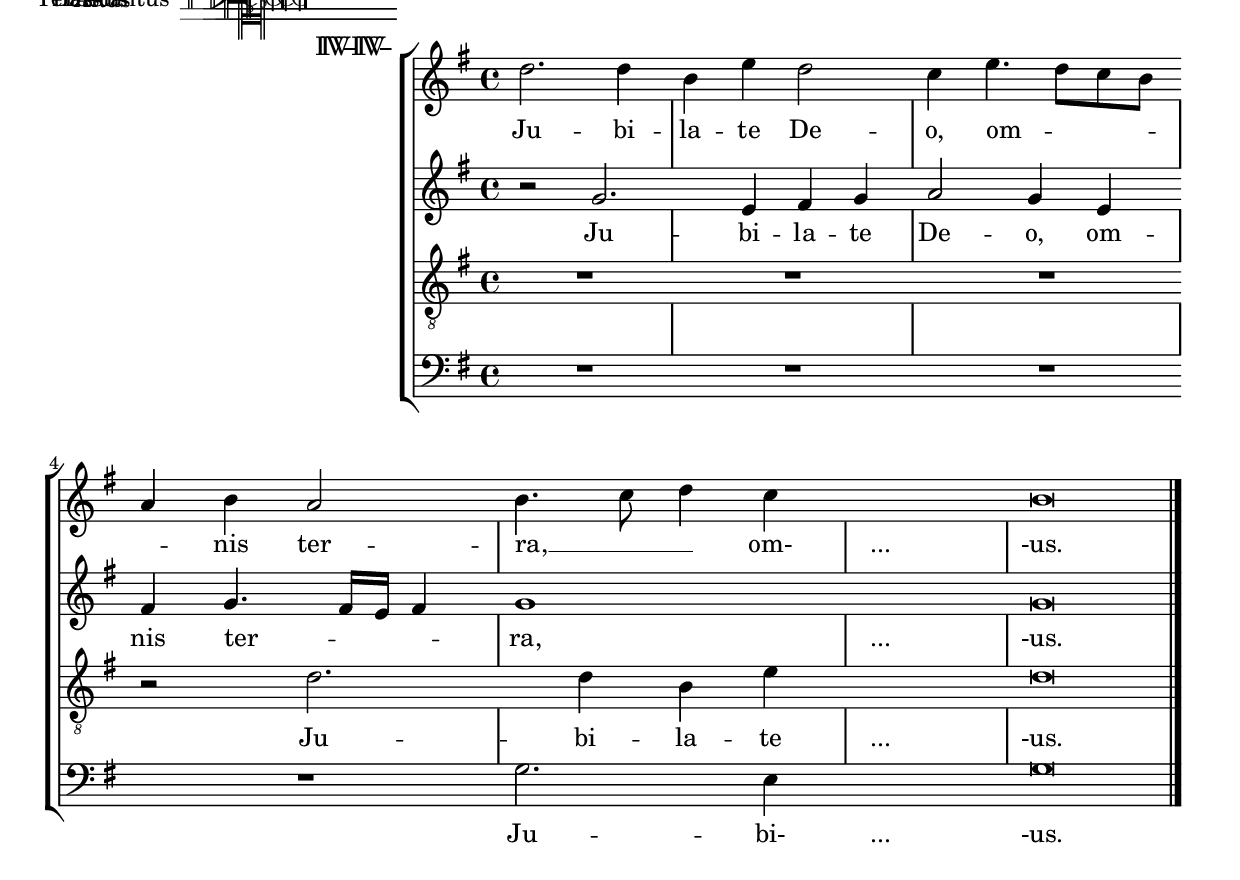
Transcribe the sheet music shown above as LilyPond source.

%% Do not edit this file; it is auto-generated from LSR http://lsr.dsi.unimi.it
%% This file is in the public domain.
\version "2.13.1"

\header {
  lsrtags = "staff-notation, ancient-notation"

%% Translation of GIT committish: aea975539ec44fd0f1a8fd25930b88b5ab64b53a
  texidoces = "
Los «incipit» se pueden escribir utilizando el grob del nombre del
instruemento, pero manteniendo independientes las definiciones del
nombre del instrumento y del incipit."
 
 doctitlees = "Incipit"

  texidoc = "
Incipits can be added using the instrument name grob, but keeping
separate the instrument name definition and the incipit definition.

"
  doctitle = "Incipit"
} % begin verbatim

incipit =
#(define-music-function (parser location incipit-music) (ly:music?)
  #{
    \once \override Staff.InstrumentName #'self-alignment-X = #RIGHT
    \once \override Staff.InstrumentName #'self-alignment-Y = #UP
    \once \override Staff.InstrumentName #'Y-offset = #4
    \once \override Staff.InstrumentName #'padding = #0.3
    \once \override Staff.InstrumentName #'stencil =
    #(lambda (grob)
       (let* ((instrument-name (ly:grob-property grob 'long-text))
              (layout (ly:output-def-clone (ly:grob-layout grob)))
              (music (make-music 'SequentialMusic
                      'elements (list (make-music 'ContextSpeccedMusic
                                        'context-type 'MensuralStaff
                                        'element (make-music 'PropertySet
                                                   'symbol 'instrumentName
                                                   'value instrument-name))
                                      $incipit-music)))
              (score (ly:make-score music))
              (mm (ly:output-def-lookup layout 'mm))
              (indent (ly:output-def-lookup layout 'indent))
              (width (ly:output-def-lookup layout 'incipit-width))
              (incipit-width (if (number? width)
                                 (* width mm)
                                 (* indent 0.5))))
         (ly:output-def-set-variable! layout 'indent (- indent incipit-width))
         (ly:output-def-set-variable! layout 'line-width indent)
         (ly:output-def-set-variable! layout 'ragged-right #f)
         (ly:output-def-set-variable! layout 'ragged-last #f)
         (ly:output-def-set-variable! layout 'system-count 1)
         (ly:score-add-output-def! score layout)
         (ly:grob-set-property! grob 'long-text
               (markup #:score score))
         (ly:system-start-text::print grob)))
  #})

%%%%%%%%%%%%%%%%%%%%%%%%%

global = {
  \set Score.skipBars = ##t
  \key g \major
  \time 4/4

  % the actual music
  \skip 1*8

  % let finis bar go through all staves
  \override Staff.BarLine #'transparent = ##f

  % finis bar
  \bar "|."
}

discantusIncipit = <<
  \new MensuralVoice = "discantusIncipit" <<
    \repeat unfold 9 { s1 \noBreak }
    {
      \clef "neomensural-c1"
      \key f \major
      \time 2/2
      c''1.
    }
  >>
  \new Lyrics \lyricsto discantusIncipit { IV- }
>>

discantusNotes = {
  \transpose c' c'' {
    \clef "treble"
    d'2. d'4 |
    b e' d'2 |
    c'4 e'4.( d'8 c' b |
    a4) b a2 |
    b4.( c'8 d'4) c'4 |
    \once \override NoteHead #'transparent = ##t
    c'1 |
    b\breve |
  }
}

discantusLyrics = \lyricmode {
  Ju -- bi -- |
  la -- te De -- |
  o, om --
  nis ter -- |
  ra, __ om- |
  "..." |
  -us. |
}

altusIncipit = <<
  \new MensuralVoice = "altusIncipit" <<
    \repeat unfold 9 { s1 \noBreak }
    {
      \clef "neomensural-c3"
      \key f \major
      \time 2/2
      r1 f'1.
    }
  >>
  \new Lyrics \lyricsto altusIncipit { IV- }
>>

altusNotes = {
  \transpose c' c'' {
    \clef "treble"
    % two measures
    r2 g2. e4 fis g |
    a2 g4 e |
    fis g4.( fis16 e fis4) |
    g1 |
    \once \override NoteHead #'transparent = ##t
    g1 |
    g\breve |
  }
}

altusLyrics = \lyricmode {
  % two measures
  Ju -- bi -- la -- te |
  De -- o, om -- |
  nis ter -- ra, |
  "..." |
  -us. |
}

tenorIncipit = <<
  \new MensuralVoice = "tenorIncipit" <<
    \repeat unfold 9 { s1 \noBreak }
    {
      \clef "neomensural-c4"
      \key f \major
      \time 2/2
      r\longa
      r\breve
      r1 c'1.
    }
  >>
  \new Lyrics \lyricsto tenorIncipit { IV- }
>>

tenorNotes = {
  \transpose c' c' {
    \once \override Staff.VerticalAxisGroup #'minimum-Y-extent = #'(-6 . 3)
    \clef "treble_8"
    R1 |
    R1 |
    R1 |
    % two measures
    r2 d'2. d'4 b e' |
    \once \override NoteHead #'transparent = ##t
    e'1 |
    d'\breve |
  }
}

tenorLyrics = \lyricmode {
  % two measures
  Ju -- bi -- la -- te |
  "..." |
  -us. 
}

bassusIncipit = <<
  \new MensuralVoice = "bassusIncipit" <<
    \repeat unfold 9 { s1 \noBreak }
    {
      \clef "bass"
      \key f \major
      \time 2/2
      %% incipit
      r\maxima
      f1.
    }
  >>
  \new Lyrics \lyricsto bassusIncipit { IV- }
>>

bassusNotes = {
  \transpose c' c' {
    \clef "bass"
    R1 |
    R1 |
    R1 |
    R1 |
    g2. e4 |
    \once \override NoteHead #'transparent = ##t
    e1 |
    g\breve |
  }
}

bassusLyrics = \lyricmode {
  Ju -- bi- |
  "..." |
  -us.
}

\score {
  <<
    \new StaffGroup = choirStaff <<
      \new Voice = "discantusNotes" <<
        \global
        \set Staff.instrumentName = #"Discantus"
        \incipit \discantusIncipit
        \discantusNotes
      >>
      \new Lyrics = "discantusLyrics" \lyricsto discantusNotes { \discantusLyrics }
      \new Voice = "altusNotes" <<
        \global
        \set Staff.instrumentName = #"Altus"
        \incipit \altusIncipit
        \altusNotes
      >>
      \new Lyrics = "altusLyrics" \lyricsto altusNotes { \altusLyrics }
      \new Voice = "tenorNotes" <<
        \global
        \set Staff.instrumentName = #"Tenor"
        \incipit \tenorIncipit
        \tenorNotes
      >>
      \new Lyrics = "tenorLyrics" \lyricsto tenorNotes { \tenorLyrics }
      \new Voice = "bassusNotes" <<
        \global
        \set Staff.instrumentName = #"Bassus"
        \incipit \bassusIncipit
        \bassusNotes
      >>
      \new Lyrics = "bassusLyrics" \lyricsto bassusNotes { \bassusLyrics }
    >>
  >>
  \layout {
    \context {
      \Score
      %% no bar lines in staves or lyrics
      \override BarLine #'transparent = ##t
    }
    %% the next two instructions keep the lyrics between the bar lines
    \context {
      \Lyrics
      \consists "Bar_engraver"
      \consists "Separating_line_group_engraver"
    }
    \context {
      \Voice
      %% no slurs
      \override Slur #'transparent = ##t
      %% Comment in the below "\remove" command to allow line
      %% breaking also at those bar lines where a note overlaps
      %% into the next measure.  The command is commented out in this
      %% short example score, but especially for large scores, you
      %% will typically yield better line breaking and thus improve
      %% overall spacing if you comment in the following command.
      %%\remove "Forbid_line_break_engraver"
    }
    indent = 6\cm
    incipit-width = 4\cm
  }
}
